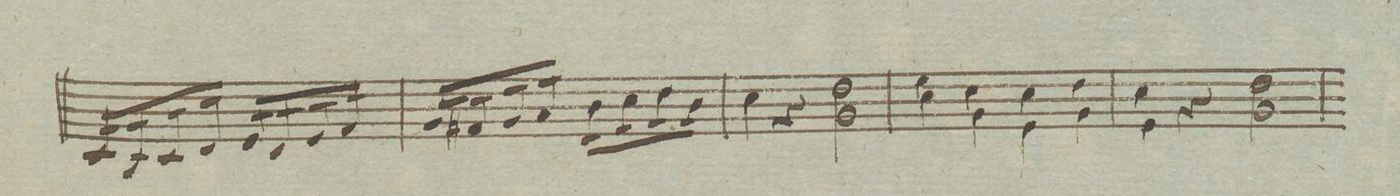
**kern	**dynam
*I"Violino. 2do	*
*clefG2	*
*k[]	*
*met(c|)	*
*M2/2	*
16c/LL	.
16c/	.
16B/	.
16B/	.
16c/	.
16c/	.
16d/	.
16d/JJ	.
16e/LL	.
16e/	.
16d/	.
16d/	.
16e/	.
16e/	.
16f/	.
16f/JJ	.
=253	=253
16g/LL	.
16g/	.
16f#X/	.
16f#/	.
16g/	.
16g/	.
16a/	.
16a/JJ	.
16b\LL	.
16b\	.
16cc\	.
16cc\	.
16dd\	.
16dd\	.
16b\	.
16b\JJ	.
=254	=254
4cc\	.
4r	.
2g/ 2dd/	.
=255	=255
4cc\ 4ee\	.
4g/ 4dd/	.
4e/ 4cc/	.
4g/ 4dd/	.
=256	=256
4e\ 4cc\	.
4r	.
2g/ 2dd/	.
=257	=257
*-	*-
